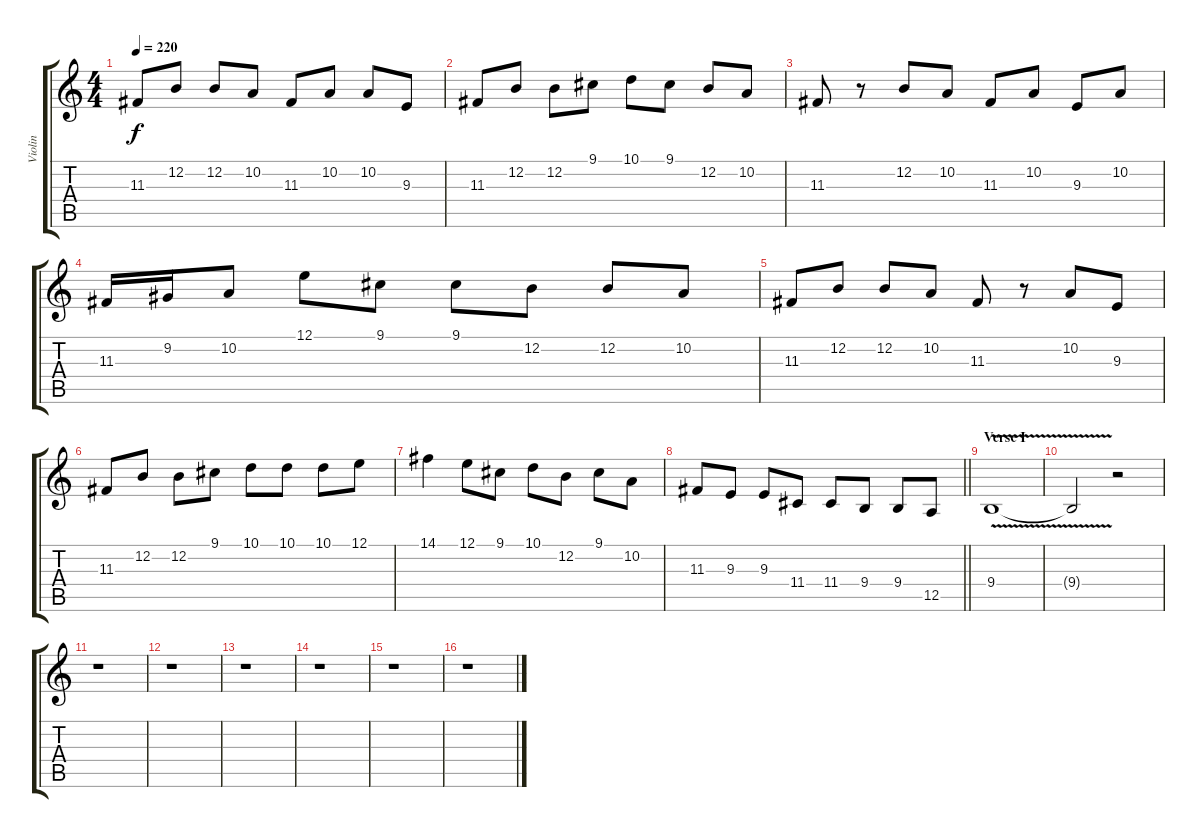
\track ("Violin" "Violin") {instrument violin}
\staff {score tabs}
\tuning (E4 B3 G3 D3 A2 E2) {hide}
\ts (4 4)
\tempo 220
\clef g2
\ks c
11.3.8{dy f} 12.2.8 12.2.8 10.2.8 11.3.8 10.2.8 10.2.8 9.3.8 |
11.3.8 12.2.8 12.2.8 9.1.8 10.1.8 9.1.8 12.2.8 10.2.8 |
11.3.8 r.8 12.2.8 10.2.8 11.3.8 10.2.8 9.3.8 10.2.8 |
11.3.16 9.2.16 10.2.8 12.1.8 9.1.8 9.1.8 12.2.8 12.2.8 10.2.8 |
11.3.8 12.2.8 12.2.8 10.2.8 11.3.8 r.8 10.2.8 9.3.8 |
11.3.8 12.2.8 12.2.8 9.1.8 10.1.8 10.1.8 10.1.8 12.1.8 |
14.1.4 12.1.8 9.1.8 10.1.8 12.2.8 9.1.8 10.2.8 |
\barLineRight lightlight
11.3.8 9.3.8 9.3.8 11.4.8 11.4.8 9.4.8 9.4.8 12.5.8 |
\section ("" "Verse I")
9.4{v}.1 |
9.4{t}.2 r.2 |
r.1 |
r.1 |
r.1 |
r.1 |
r.1 |
r.1
